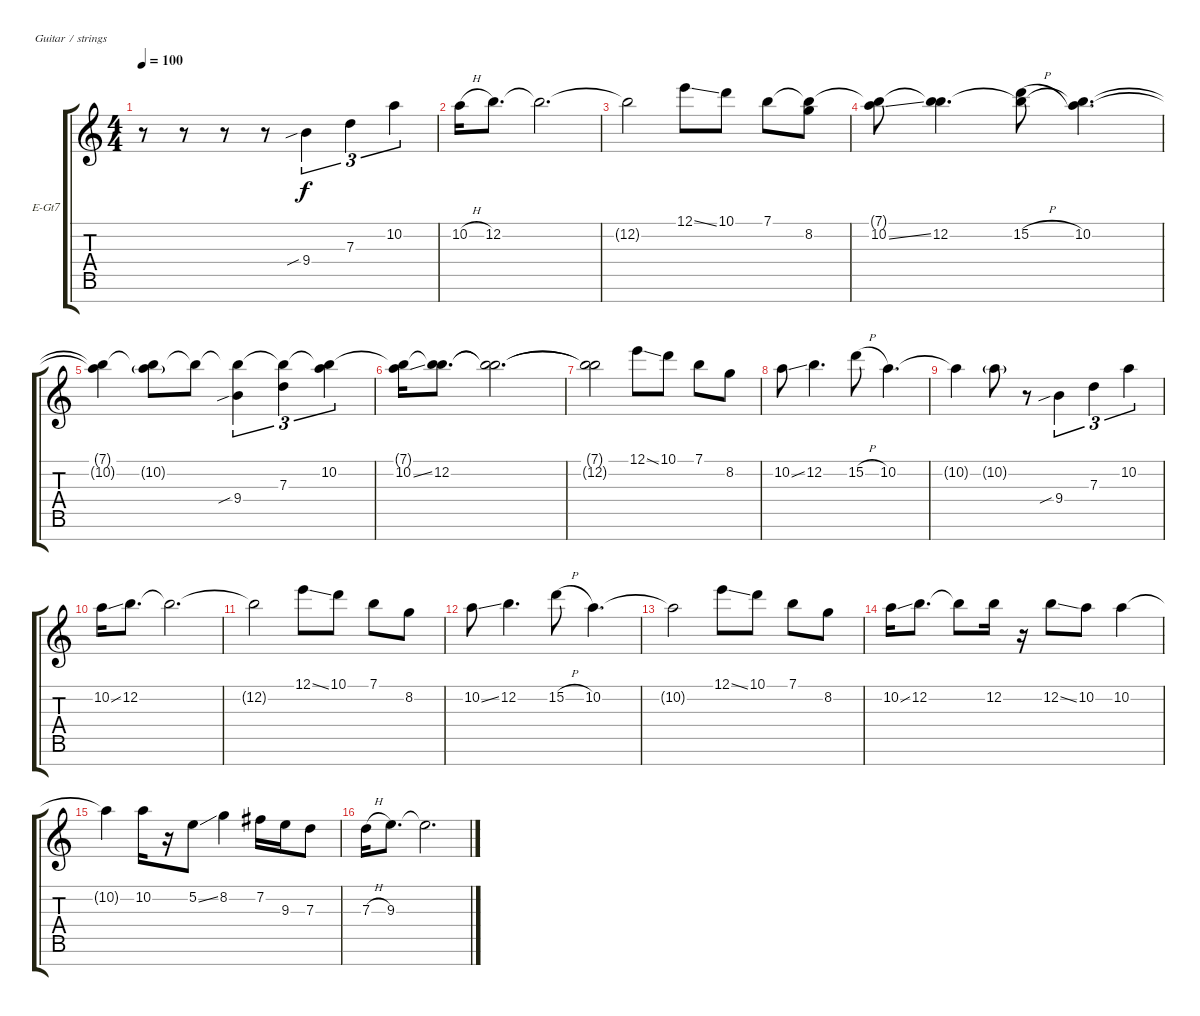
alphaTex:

\defaultSystemsLayout 4
\bracketExtendMode groupsimilarinstruments
\firstSystemTrackNameOrientation horizontal
\otherSystemsTrackNameOrientation horizontal
\track ("Steve Vai" "E-Gt7") {instrument distortionguitar}
\staff {score tabs}
\tuning (E4 B3 G3 D3 A2 E2 B1)
\ts (4 4)
\tempo 100
\clef g2
\ks c
r.8{dy f instrument distortionguitar} r.8 r.8 r.8 9.4{sib}.4{tu (3 2)} 7.3.4{tu (3 2)} 10.2.4{tu (3 2)} |
10.2{h}.16 12.2.8{d} 12.2{t}.2{d} |
12.2{t}.2 12.1{ss}.8 10.1.8 7.1.8 (8.2 7.1{t}).8 |
(10.2{ss} 7.1{t}).8 (12.2 7.1{t}).4{d} (15.2{h} 7.1{t}).8 (10.2 7.1{t}).4{d} |
(10.2{t} 7.1{t}).4 (10.2{g} 7.1{t}).8 7.1{t}.8 (9.4{sib} 7.1{t}).4{tu (3 2)} (7.3 7.1{t}).4{tu (3 2)} (10.2 7.1{t}).4{tu (3 2)} |
(10.2{ss} 7.1{t}).16 (12.2 7.1{t}).8{d} (12.2{t} 7.1{t}).2{d} |
(7.1{t} 12.2{t}).2 12.1{ss}.8 10.1.8 7.1.8 8.2.8 |
10.2{ss}.8 12.2.4{d} 15.2{h}.8 10.2.4{d} |
10.2{t}.4 10.2{g}.8 r.8 9.4{sib}.4{tu (3 2)} 7.3.4{tu (3 2)} 10.2.4{tu (3 2)} |
10.2{ss}.16 12.2.8{d} 12.2{t}.2{d} |
12.2{t}.2 12.1{ss}.8 10.1.8 7.1.8 8.2.8 |
10.2{ss}.8 12.2.4{d} 15.2{h}.8 10.2.4{d} |
10.2{t}.2 12.1{ss}.8 10.1.8 7.1.8 8.2.8 |
10.2{ss}.16 12.2.8{d} 12.2{t}.8 12.2.16 r.16 12.2{ss}.8 10.2.8 10.2.4 |
10.2{t}.4 10.2.16 r.16 5.2{ss}.8 8.2.4 7.2.16 9.3.16 7.3.8 |
7.3{h}.16 9.3.8{d} 9.3{t}.2{d}
